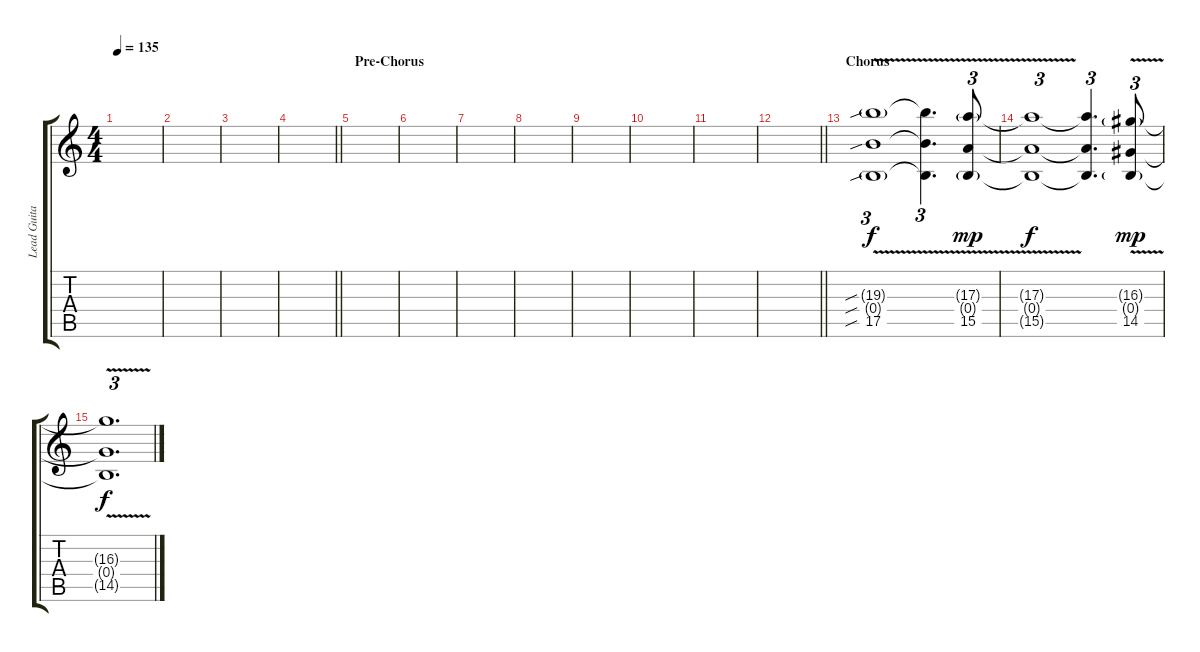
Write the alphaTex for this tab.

\track ("Lead Guitar 2" "Lead Guita") {instrument distortionguitar}
\staff {score tabs}
\tuning (Db4 Ab3 E3 B2 Gb2 B1) {hide}
\ts (4 4)
\tempo 135
\clef g2
\ks c
|
|
|
\barLineRight lightlight
|
\section ("" "Pre-Chorus")
|
|
|
|
|
|
|
\barLineRight lightlight
|
\section ("" "Chorus")
(19.3{v sib g} 0.4{v sib g} 17.5{v sib}).1{tu (3 2) volume 13 balance 8} (19.3{t} 0.4{t} 17.5{t}).4{d tu (3 2) dy f} (17.3{v g} 0.4{v g} 15.5{v}).8{tu (3 2) dy mp} |
(17.3{t} 0.4{t} 15.5{t}).1{tu (3 2) dy f} (17.3{t} 0.4{t} 15.5{t}).4{d tu (3 2)} (16.3{v g} 0.4{v g} 14.5).8{tu (3 2) dy mp} |
(16.3{t} 0.4{t} 14.5{t}).1{d tu (3 2) dy f}
